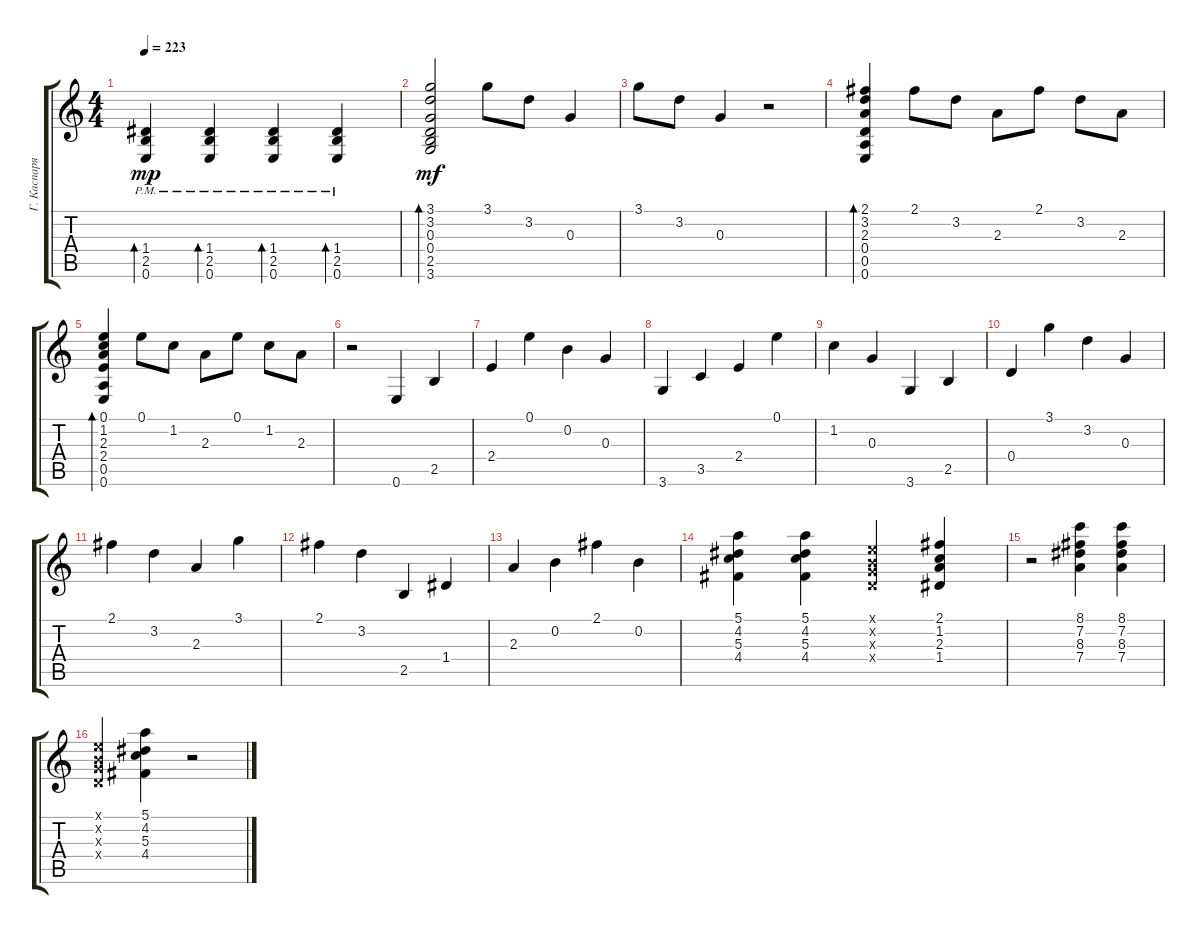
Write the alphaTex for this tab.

\track ("Г. Каспарян" "Г. Каспаря") {instrument electricguitarclean}
\staff {score tabs}
\tuning (E4 B3 G3 D3 A2 E2) {hide}
\ts (4 4)
\tempo 223
\clef g2
\ks c
(1.4{pm} 2.5{pm} 0.6{pm}).4{bd 60 dy mp} (1.4{pm} 2.5{pm} 0.6{pm}).4{bd 60} (1.4{pm} 2.5{pm} 0.6{pm}).4{bd 60} (1.4{pm} 2.5{pm} 0.6{pm}).4{bd 60} |
(3.1 3.2 0.3 0.4 2.5 3.6).2{bd 60 dy mf} 3.1.8 3.2.8 0.3.4 |
3.1.8 3.2.8 0.3.4 r.2 |
(2.1 3.2 2.3 0.4 0.5 0.6).4{bd 60} 2.1.8 3.2.8 2.3.8 2.1.8 3.2.8 2.3.8 |
(0.1 1.2 2.3 2.4 0.5 0.6).4{bd 60} 0.1.8 1.2.8 2.3.8 0.1.8 1.2.8 2.3.8 |
r.2 0.6.4 2.5.4 |
2.4.4 0.1.4 0.2.4 0.3.4 |
3.6.4 3.5.4 2.4.4 0.1.4 |
1.2.4 0.3.4 3.6.4 2.5.4 |
0.4.4 3.1.4 3.2.4 0.3.4 |
2.1.4 3.2.4 2.3.4 3.1.4 |
2.1.4 3.2.4 2.5.4 1.4.4 |
2.3.4 0.2.4 2.1.4 0.2.4 |
(5.1 4.2 5.3 4.4).4 (5.1 4.2 5.3 4.4).4 (0.1{x} 0.2{x} 0.3{x} 0.4{x}).4 (2.1 1.2 2.3 1.4).4 |
r.2 (8.1 7.2 8.3 7.4).4 (8.1 7.2 8.3 7.4).4 |
(0.1{x} 0.2{x} 0.3{x} 0.4{x}).4 (5.1 4.2 5.3 4.4).4 r.2
